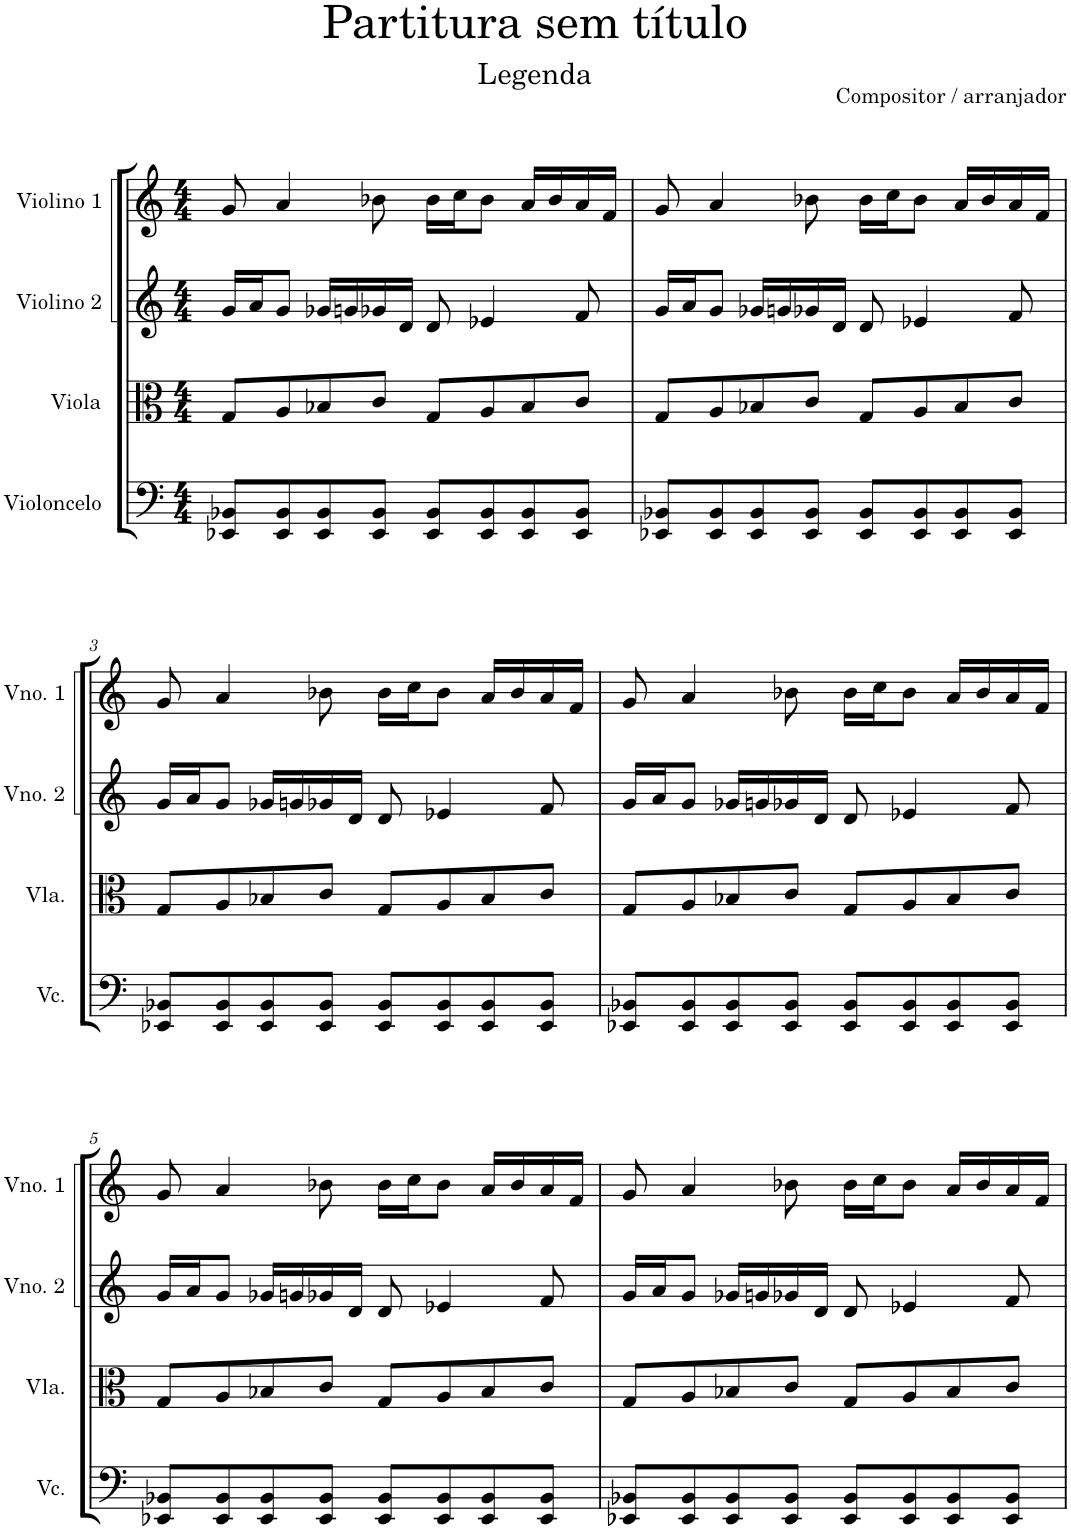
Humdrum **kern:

**kern	**kern	**kern	**kern
*part4	*part3	*part2	*part1
*staff4	*staff3	*staff2	*staff1
*I"Violoncelo	*I"Viola	*I"Violino 2	*I"Violino 1
*I'Vc.	*I'Vla.	*I'Vno. 2	*I'Vno. 1
*clefF4	*clefC3	*clefG2	*clefG2
*k[]	*k[]	*k[]	*k[]
*M4/4	*M4/4	*M4/4	*M4/4
=1	=1	=1	=1
8EE-X/ 8BB-X/L	8G/L	16g/LL	8g/
.	.	16a/J	.
8EE-/ 8BB-/	8A/	8g/J	4a/
8EE-/ 8BB-/	8B-X/	16g-X/LL	.
.	.	16gn/	.
8EE-/ 8BB-/J	8c/J	16g-X/	8b-X\
.	.	16d/JJ	.
8EE-/ 8BB-/L	8G/L	8d/	16b-\LL
.	.	.	16cc\J
8EE-/ 8BB-/	8A/	4e-X/	8b-\J
8EE-/ 8BB-/	8B-/	.	16a/LL
.	.	.	16b-/
8EE-/ 8BB-/J	8c/J	8f/	16a/
.	.	.	16f/JJ
=2	=2	=2	=2
8EE-X/ 8BB-X/L	8G/L	16g/LL	8g/
.	.	16a/J	.
8EE-/ 8BB-/	8A/	8g/J	4a/
8EE-/ 8BB-/	8B-X/	16g-X/LL	.
.	.	16gn/	.
8EE-/ 8BB-/J	8c/J	16g-X/	8b-X\
.	.	16d/JJ	.
8EE-/ 8BB-/L	8G/L	8d/	16b-\LL
.	.	.	16cc\J
8EE-/ 8BB-/	8A/	4e-X/	8b-\J
8EE-/ 8BB-/	8B-/	.	16a/LL
.	.	.	16b-/
8EE-/ 8BB-/J	8c/J	8f/	16a/
.	.	.	16f/JJ
!!LO:LB:g=z
=3	=3	=3	=3
8EE-X/ 8BB-X/L	8G/L	16g/LL	8g/
.	.	16a/J	.
8EE-/ 8BB-/	8A/	8g/J	4a/
8EE-/ 8BB-/	8B-X/	16g-X/LL	.
.	.	16gn/	.
8EE-/ 8BB-/J	8c/J	16g-X/	8b-X\
.	.	16d/JJ	.
8EE-/ 8BB-/L	8G/L	8d/	16b-\LL
.	.	.	16cc\J
8EE-/ 8BB-/	8A/	4e-X/	8b-\J
8EE-/ 8BB-/	8B-/	.	16a/LL
.	.	.	16b-/
8EE-/ 8BB-/J	8c/J	8f/	16a/
.	.	.	16f/JJ
=4	=4	=4	=4
8EE-X/ 8BB-X/L	8G/L	16g/LL	8g/
.	.	16a/J	.
8EE-/ 8BB-/	8A/	8g/J	4a/
8EE-/ 8BB-/	8B-X/	16g-X/LL	.
.	.	16gn/	.
8EE-/ 8BB-/J	8c/J	16g-X/	8b-X\
.	.	16d/JJ	.
8EE-/ 8BB-/L	8G/L	8d/	16b-\LL
.	.	.	16cc\J
8EE-/ 8BB-/	8A/	4e-X/	8b-\J
8EE-/ 8BB-/	8B-/	.	16a/LL
.	.	.	16b-/
8EE-/ 8BB-/J	8c/J	8f/	16a/
.	.	.	16f/JJ
!!LO:LB:g=z
=5	=5	=5	=5
8EE-X/ 8BB-X/L	8G/L	16g/LL	8g/
.	.	16a/J	.
8EE-/ 8BB-/	8A/	8g/J	4a/
8EE-/ 8BB-/	8B-X/	16g-X/LL	.
.	.	16gn/	.
8EE-/ 8BB-/J	8c/J	16g-X/	8b-X\
.	.	16d/JJ	.
8EE-/ 8BB-/L	8G/L	8d/	16b-\LL
.	.	.	16cc\J
8EE-/ 8BB-/	8A/	4e-X/	8b-\J
8EE-/ 8BB-/	8B-/	.	16a/LL
.	.	.	16b-/
8EE-/ 8BB-/J	8c/J	8f/	16a/
.	.	.	16f/JJ
=6	=6	=6	=6
8EE-X/ 8BB-X/L	8G/L	16g/LL	8g/
.	.	16a/J	.
8EE-/ 8BB-/	8A/	8g/J	4a/
8EE-/ 8BB-/	8B-X/	16g-X/LL	.
.	.	16gn/	.
8EE-/ 8BB-/J	8c/J	16g-X/	8b-X\
.	.	16d/JJ	.
8EE-/ 8BB-/L	8G/L	8d/	16b-\LL
.	.	.	16cc\J
8EE-/ 8BB-/	8A/	4e-X/	8b-\J
8EE-/ 8BB-/	8B-/	.	16a/LL
.	.	.	16b-/
8EE-/ 8BB-/J	8c/J	8f/	16a/
.	.	.	16f/JJ
=	=	=	=
*-	*-	*-	*-
